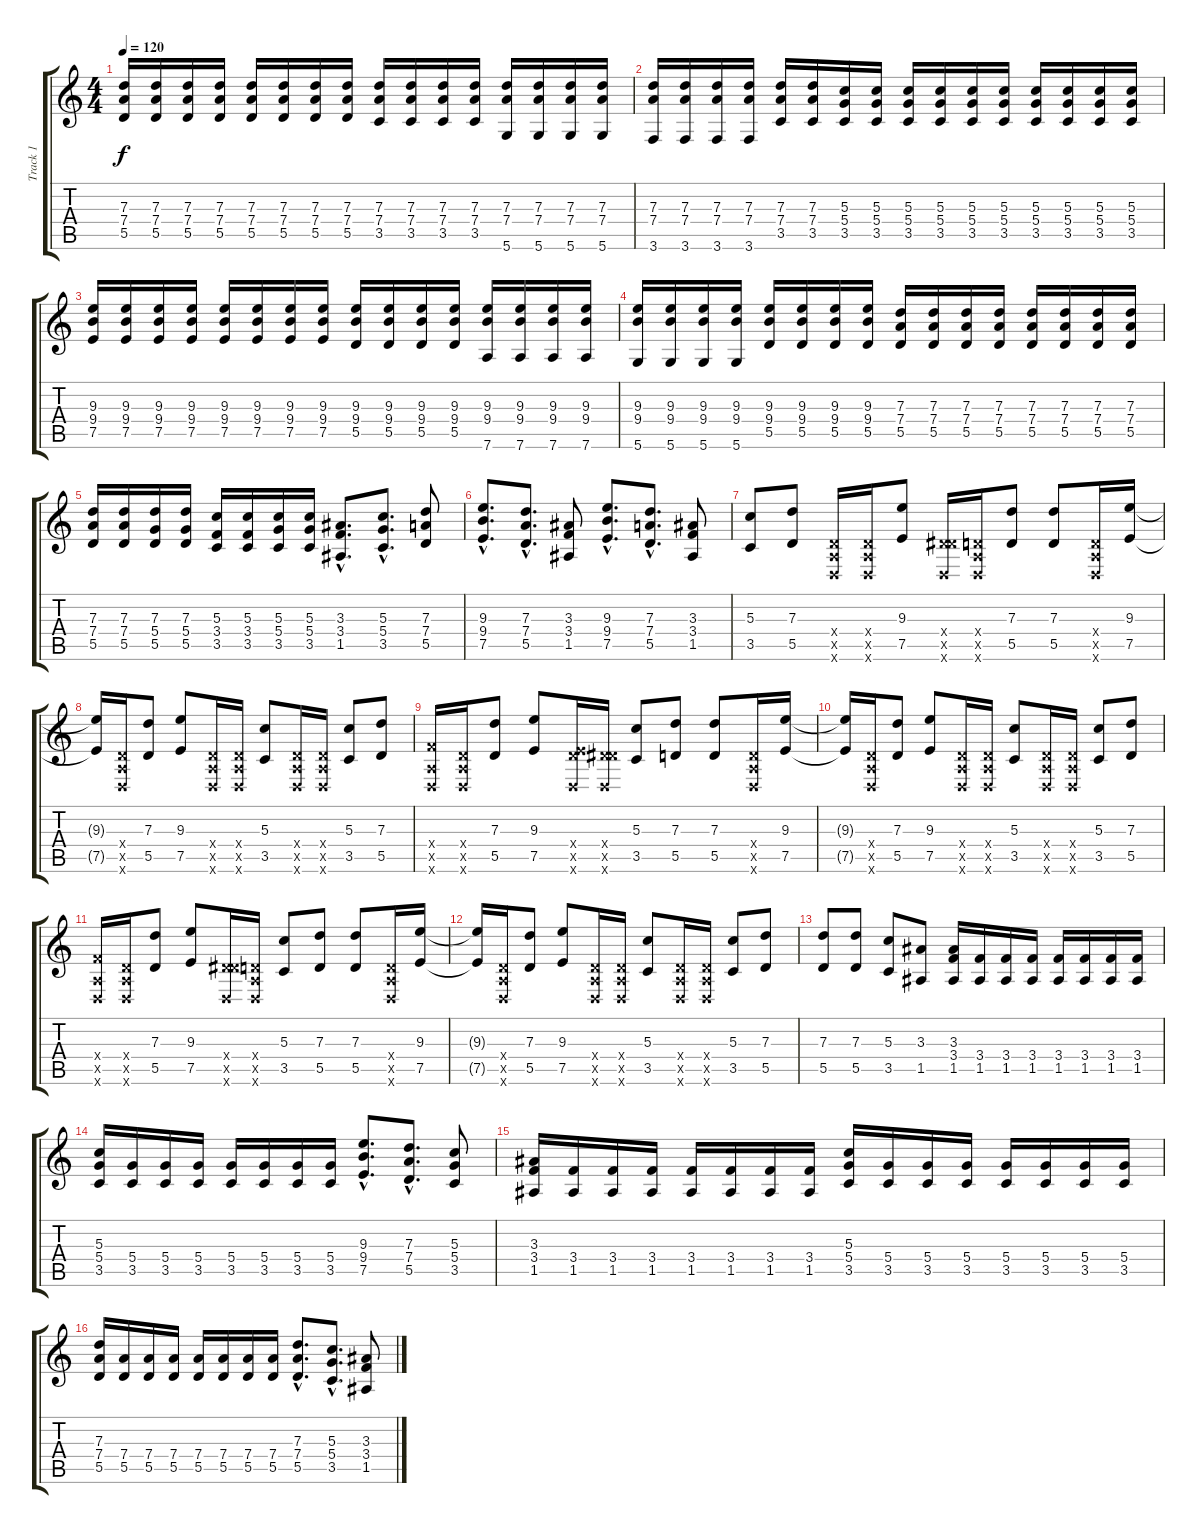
\track ("Track 1" "Track 1") {instrument distortionguitar}
\staff {score tabs}
\tuning (E4 B3 G3 D3 A2 D2) {hide}
\ts (4 4)
\tempo 120
\clef g2
\ks c
(7.3 7.4 5.5).16{dy f} (7.3 7.4 5.5).16 (7.3 7.4 5.5).16 (7.3 7.4 5.5).16 (7.3 7.4 5.5).16 (7.3 7.4 5.5).16 (7.3 7.4 5.5).16 (7.3 7.4 5.5).16 (7.3 7.4 3.5).16 (7.3 7.4 3.5).16 (7.3 7.4 3.5).16 (7.3 7.4 3.5).16 (7.3 7.4 5.6).16 (7.3 7.4 5.6).16 (7.3 7.4 5.6).16 (7.3 7.4 5.6).16 |
(7.3 7.4 3.6).16 (7.3 7.4 3.6).16 (7.3 7.4 3.6).16 (7.3 7.4 3.6).16 (7.3 7.4 3.5).16 (7.3 7.4 3.5).16 (5.3 5.4 3.5).16 (5.3 5.4 3.5).16 (5.3 5.4 3.5).16 (5.3 5.4 3.5).16 (5.3 5.4 3.5).16 (5.3 5.4 3.5).16 (5.3 5.4 3.5).16 (5.3 5.4 3.5).16 (5.3 5.4 3.5).16 (5.3 5.4 3.5).16 |
(9.3 9.4 7.5).16 (9.3 9.4 7.5).16 (9.3 9.4 7.5).16 (9.3 9.4 7.5).16 (9.3 9.4 7.5).16 (9.3 9.4 7.5).16 (9.3 9.4 7.5).16 (9.3 9.4 7.5).16 (9.3 9.4 5.5).16 (9.3 9.4 5.5).16 (9.3 9.4 5.5).16 (9.3 9.4 5.5).16 (9.3 9.4 7.6).16 (9.3 9.4 7.6).16 (9.3 9.4 7.6).16 (9.3 9.4 7.6).16 |
(9.3 9.4 5.6).16 (9.3 9.4 5.6).16 (9.3 9.4 5.6).16 (9.3 9.4 5.6).16 (9.3 9.4 5.5).16 (9.3 9.4 5.5).16 (9.3 9.4 5.5).16 (9.3 9.4 5.5).16 (7.3 7.4 5.5).16 (7.3 7.4 5.5).16 (7.3 7.4 5.5).16 (7.3 7.4 5.5).16 (7.3 7.4 5.5).16 (7.3 7.4 5.5).16 (7.3 7.4 5.5).16 (7.3 7.4 5.5).16 |
(7.3 7.4 5.5).16 (7.3 7.4 5.5).16 (7.3 5.4 5.5).16 (7.3 5.4 5.5).16 (5.3 3.4 3.5).16 (5.3 3.4 3.5).16 (5.3 5.4 3.5).16 (5.3 5.4 3.5).16 (3.3{hac} 3.4{hac} 1.5{hac}).8{d} (5.3{hac} 5.4{hac} 3.5{hac}).8{d} (7.3 7.4 5.5).8 |
(9.3{hac} 9.4{hac} 7.5{hac}).8{d} (7.3{hac} 7.4{hac} 5.5{hac}).8{d} (3.3 3.4 1.5).8 (9.3{hac} 9.4{hac} 7.5{hac}).8{d} (7.3{hac} 7.4{hac} 5.5{hac}).8{d} (3.3 3.4 1.5).8 |
(5.3 3.5).8{instrument overdrivenguitar} (7.3 5.5).8 (0.4{x} 0.5{x} 0.6{x}).16 (0.4{x} 0.5{x} 0.6{x}).16 (9.3 7.5).8 (0.4{x} 6.5{x} 0.6{x}).16 (0.4{x} 0.5{x} 0.6{x}).16 (7.3 5.5).8 (7.3 5.5).8 (0.4{x} 0.5{x} 0.6{x}).16 (9.3 7.5).16 |
(9.3{t} 7.5{t}).16 (0.4{x} 0.5{x} 0.6{x}).16 (7.3 5.5).8 (9.3 7.5).8 (0.4{x} 0.5{x} 0.6{x}).16 (0.4{x} 0.5{x} 0.6{x}).16 (5.3 3.5).8 (0.4{x} 0.5{x} 0.6{x}).16 (0.4{x} 0.5{x} 0.6{x}).16 (5.3 3.5).8 (7.3 5.5).8 |
(3.4{x} 0.5{x} 0.6{x}).16 (0.4{x} 0.5{x} 0.6{x}).16 (7.3 5.5).8 (9.3 7.5).8 (0.4{x} 7.5{x} 0.6{x}).16 (0.4{x} 6.5{x} 0.6{x}).16 (5.3 3.5).8 (7.3 5.5).8 (7.3 5.5).8 (0.4{x} 0.5{x} 0.6{x}).16 (9.3 7.5).16 |
(9.3{t} 7.5{t}).16 (0.4{x} 0.5{x} 0.6{x}).16 (7.3 5.5).8 (9.3 7.5).8 (0.4{x} 0.5{x} 0.6{x}).16 (0.4{x} 0.5{x} 0.6{x}).16 (5.3 3.5).8 (0.4{x} 0.5{x} 0.6{x}).16 (0.4{x} 0.5{x} 0.6{x}).16 (5.3 3.5).8 (7.3 5.5).8 |
(3.4{x} 0.5{x} 0.6{x}).16 (0.4{x} 0.5{x} 0.6{x}).16 (7.3 5.5).8 (9.3 7.5).8 (0.4{x} 6.5{x} 0.6{x}).16 (0.4{x} 0.5{x} 0.6{x}).16 (5.3 3.5).8 (7.3 5.5).8 (7.3 5.5).8 (0.4{x} 0.5{x} 0.6{x}).16 (9.3 7.5).16 |
(9.3{t} 7.5{t}).16 (0.4{x} 0.5{x} 0.6{x}).16 (7.3 5.5).8 (9.3 7.5).8 (0.4{x} 0.5{x} 0.6{x}).16 (0.4{x} 0.5{x} 0.6{x}).16 (5.3 3.5).8 (0.4{x} 0.5{x} 0.6{x}).16 (0.4{x} 0.5{x} 0.6{x}).16 (5.3 3.5).8 (7.3 5.5).8 |
(7.3 5.5).8 (7.3 5.5).8 (5.3 3.5).8 (3.3 1.5).8 (3.3 3.4 1.5).16{instrument distortionguitar} (3.4 1.5).16 (3.4 1.5).16 (3.4 1.5).16 (3.4 1.5).16 (3.4 1.5).16 (3.4 1.5).16 (3.4 1.5).16 |
(5.3 5.4 3.5).16 (5.4 3.5).16 (5.4 3.5).16 (5.4 3.5).16 (5.4 3.5).16 (5.4 3.5).16 (5.4 3.5).16 (5.4 3.5).16 (9.3{hac} 9.4{hac} 7.5{hac}).8{d} (7.3{hac} 7.4{hac} 5.5{hac}).8{d} (5.3 5.4 3.5).8 |
(3.3 3.4 1.5).16 (3.4 1.5).16 (3.4 1.5).16 (3.4 1.5).16 (3.4 1.5).16 (3.4 1.5).16 (3.4 1.5).16 (3.4 1.5).16 (5.3 5.4 3.5).16 (5.4 3.5).16 (5.4 3.5).16 (5.4 3.5).16 (5.4 3.5).16 (5.4 3.5).16 (5.4 3.5).16 (5.4 3.5).16 |
(7.3 7.4 5.5).16 (7.4 5.5).16 (7.4 5.5).16 (7.4 5.5).16 (7.4 5.5).16 (7.4 5.5).16 (7.4 5.5).16 (7.4 5.5).16 (7.3{hac} 7.4{hac} 5.5{hac}).8{d} (5.3{hac} 5.4{hac} 3.5{hac}).8{d} (3.3 3.4 1.5).8
